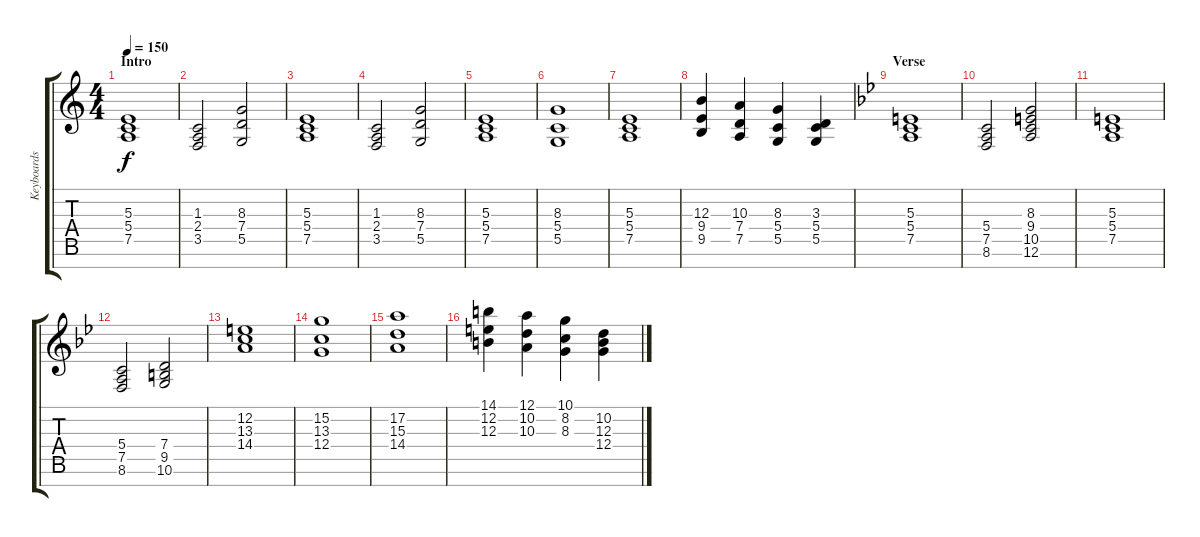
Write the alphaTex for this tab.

\track ("Keyboards 1" "Keyboards ") {instrument stringensemble1}
\staff {score tabs}
\tuning (A4 E4 B3 G3 D3 A2 E2) {hide}
\ts (4 4)
\section ("" "Intro")
\tempo 150
\clef g2
\ks aminor
(5.3 5.4 7.5).1{dy f instrument stringensemble1} |
(1.3 2.4 3.5).2 (8.3 7.4 5.5).2 |
(5.3 5.4 7.5).1 |
(1.3 2.4 3.5).2 (8.3 7.4 5.5).2 |
(5.3 5.4 7.5).1 |
(8.3 5.4 5.5).1 |
(5.3 5.4 7.5).1 |
(12.3 9.4 9.5).4 (10.3 7.4 7.5).4 (8.3 5.4 5.5).4 (3.3 5.4 5.5).4 |
\section ("" "Verse")
\ks gminor
(5.3 5.4 7.5).1 |
(5.4 7.5 8.6).2 (8.3 9.4 10.5 12.6).2 |
(5.3 5.4 7.5).1 |
(5.4 7.5 8.6).2 (7.4 9.5 10.6).2 |
(12.2 13.3 14.4).1 |
(15.2 13.3 12.4).1 |
(17.2 15.3 14.4).1 |
(14.1 12.2 12.3).4 (12.1 10.2 10.3).4 (10.1 8.2 8.3).4 (10.2 12.3 12.4).4
